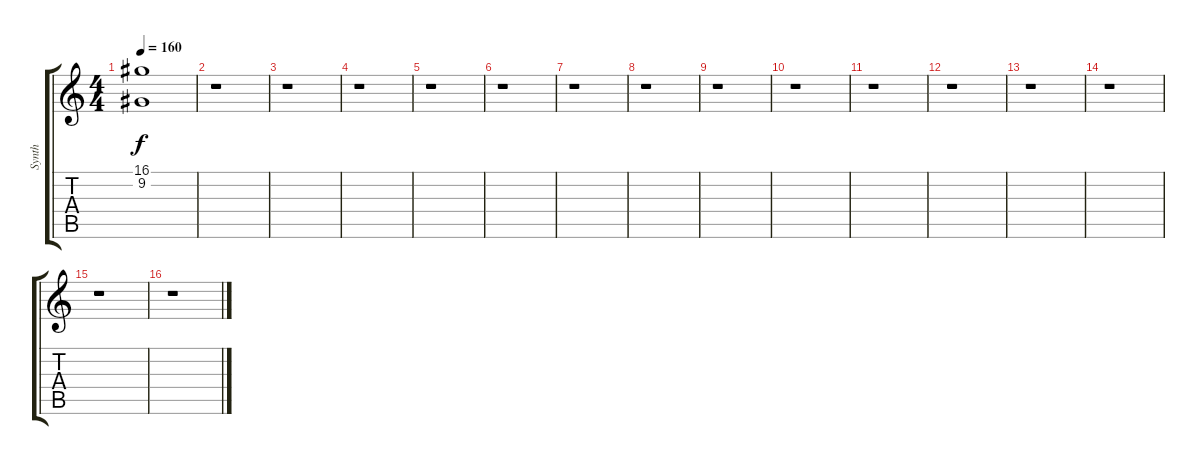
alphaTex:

\track ("Synth" "Synth") {instrument lead2sawtooth}
\staff {score tabs}
\tuning (E4 B3 G3 D3 A2 E2) {hide}
\ts (4 4)
\tempo 160
\clef g2
\ks c
(16.1 9.2).1{dy f} |
r.1 |
r.1 |
r.1 |
r.1 |
r.1 |
r.1 |
r.1 |
r.1 |
r.1 |
r.1 |
r.1 |
r.1 |
r.1 |
r.1 |
r.1
